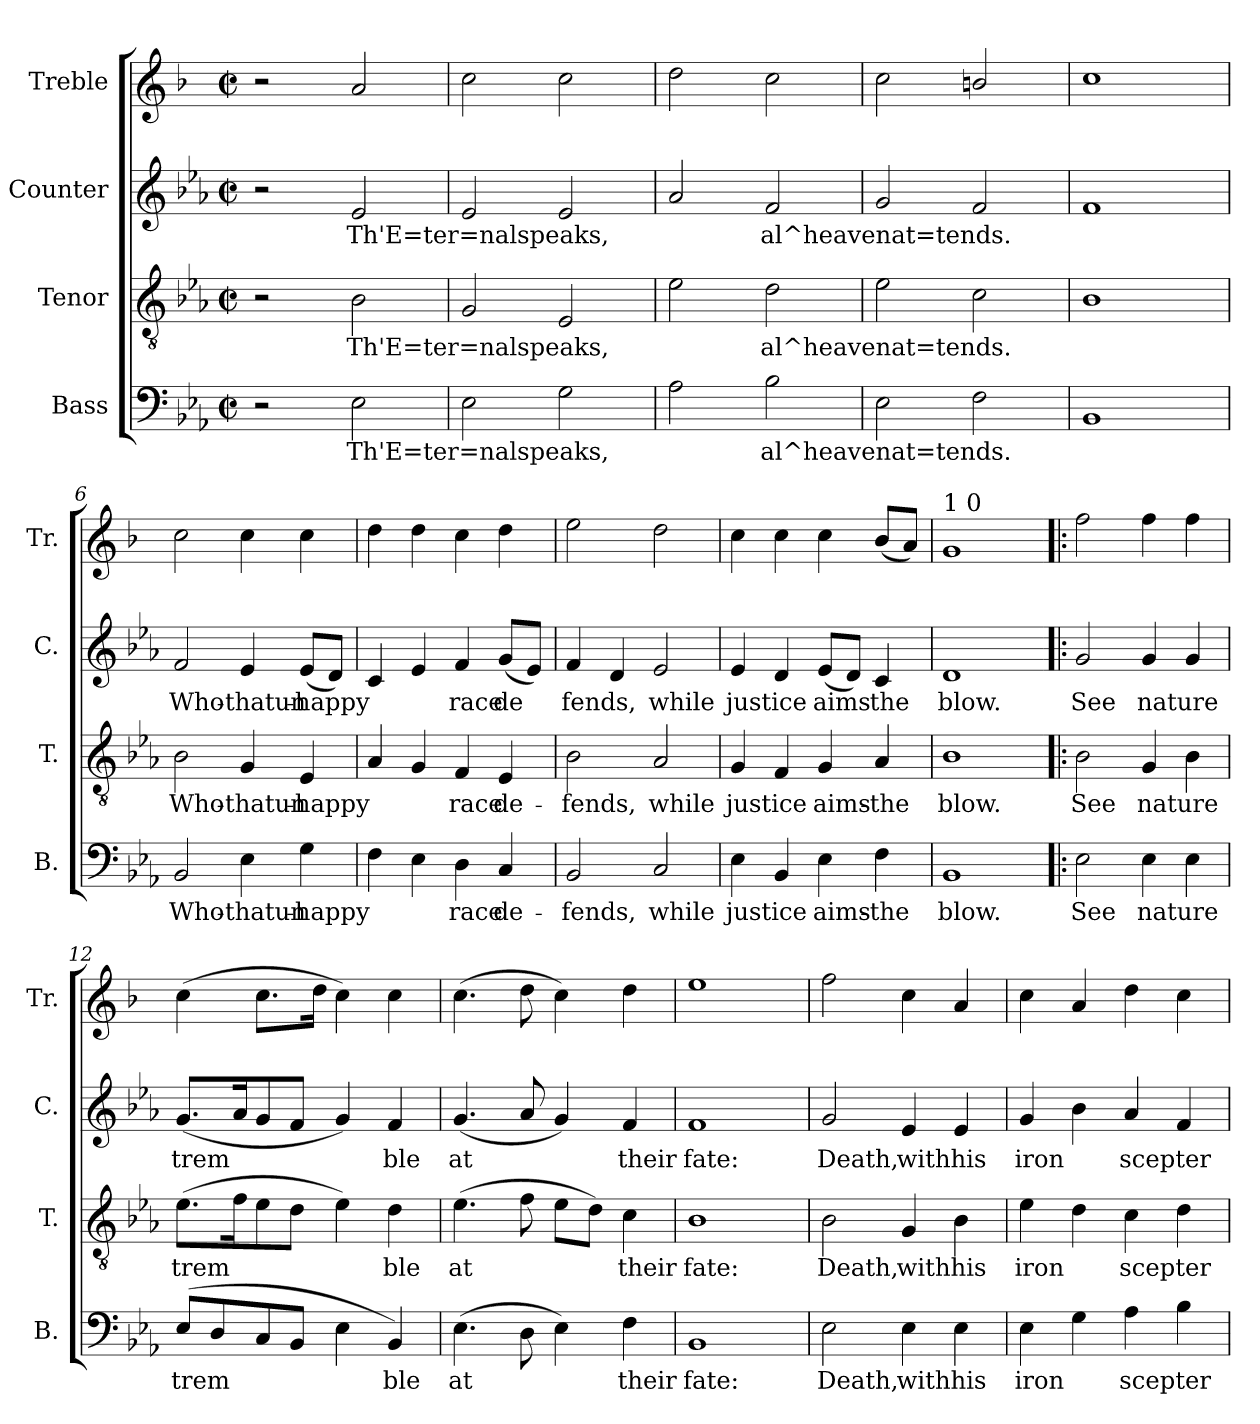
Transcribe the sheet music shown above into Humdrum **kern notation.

**kern	**text	**kern	**text	**kern	**text	**kern
*part4	*part4	*part3	*part3	*part2	*part2	*part1
*staff4	*staff4	*staff3	*staff3	*staff2	*staff2	*staff1
*I"Bass	*	*I"Tenor	*	*I"Counter	*	*I"Treble
*I'B.	*	*I'T.	*	*I'C.	*	*I'Tr.
!!LO:PB:g=z
*stria5	*	*stria5	*	*stria5	*	*stria5
*clefF4	*	*clefGv2	*	*clefG2	*	*clefG2
*	*	*	*	*	*	*ITrd1c2
*k[b-e-a-]	*	*k[b-e-a-]	*	*k[b-e-a-]	*	*k[b-e-a-]
*E-:	*	*E-:	*	*E-:	*	*E-:
*M2/2	*	*M2/2	*	*M2/2	*	*M2/2
*met(c|)	*	*met(c|)	*	*met(c|)	*	*met(c|)
=1	=1	=1	=1	=1	=1	=1
2r	.	2r	.	2r	.	2r
!	!LO:LY:a	!	!LO:LY:b	!	!LO:LY:b	!
2E-\	Th'E=ter=nalspeaks,	2B-\	Th'E=ter=nalspeaks,	2e-/	Th'E=ter=nalspeaks,	2g/
=2	=2	=2	=2	=2	=2	=2
!	!LO:LY:a	!	!LO:LY:b	!	!LO:LY:b	!
2E-\	.	2G/	.	2e-/	.	2b-\
!	!LO:LY:a	!	!LO:LY:b	!	!LO:LY:b	!
2G\	.	2E-/	.	2e-/	.	2b-\
=3	=3	=3	=3	=3	=3	=3
!	!LO:LY:a	!	!LO:LY:b	!	!LO:LY:b	!
2A-\	.	2e-\	.	2a-/	.	2cc\
!	!LO:LY:a	!	!LO:LY:b	!	!LO:LY:b	!
2B-\	al^heavenat=tends.	2d\	al^heavenat=tends.	2f/	al^heavenat=tends.	2b-\
=4	=4	=4	=4	=4	=4	=4
!	!LO:LY:a	!	!LO:LY:b	!	!LO:LY:b	!
2E-\	.	2e-\	.	2g/	.	2b-\
!	!LO:LY:a	!	!LO:LY:b	!	!LO:LY:b	!
2F\	.	2c\	.	2f/	.	2an/
=5	=5	=5	=5	=5	=5	=5
!	!LO:LY:a	!	!LO:LY:b	!	!LO:LY:b	!
1BB-	.	1B-	.	1f	.	1b-
=6	=6	=6	=6	=6	=6	=6
!	!LO:LY:a	!	!LO:LY:b	!	!LO:LY:b	!
2BB-/	Who-	2B-\	Who-	2f/	Who-	2b-\
!	!LO:LY:a	!	!LO:LY:b	!	!LO:LY:b	!
4E-\	-thatun-	4G/	-thatun-	4e-/	-thatun-	4b-\
!	!LO:LY:a	!	!LO:LY:b	!	!LO:LY:b	!
4G\	-happy	4E-/	-happy	(<8e-/L	-happy	4b-\
!	!	!	!	!	!LO:LY:b	!
.	.	.	.	8d/J)	.	.
=7	=7	=7	=7	=7	=7	=7
!	!LO:LY:a	!	!LO:LY:b	!	!LO:LY:b	!
4F\	.	4A-/	.	4c/	.	4cc\
!	!LO:LY:a	!	!LO:LY:b	!	!LO:LY:b	!
4E-\	.	4G/	.	4e-/	.	4cc\
!	!LO:LY:a	!	!LO:LY:b	!	!LO:LY:b	!
4D\	race	4F/	race	4f/	race	4b-\
!	!LO:LY:a	!	!LO:LY:b	!	!LO:LY:b	!
4C/	de-	4E-/	de-	(<8g/L	de-	4cc\
!	!	!	!	!	!LO:LY:b	!
.	.	.	.	8e-/J)	--	.
=8	=8	=8	=8	=8	=8	=8
!	!LO:LY:a	!	!LO:LY:b	!	!LO:LY:b	!
2BB-/	-fends,	2B-\	-fends,	4f/	-fends,	2dd\
!	!	!	!	!	!LO:LY:b	!
.	.	.	.	4d/	.	.
!	!LO:LY:a	!	!LO:LY:b	!	!LO:LY:b	!
2C/	while	2A-/	while	2e-/	while	2cc\
=9	=9	=9	=9	=9	=9	=9
!	!LO:LY:a	!	!LO:LY:b	!	!LO:LY:b	!
4E-\	justice	4G/	justice	4e-/	justice	4b-\
!	!LO:LY:a	!	!LO:LY:b	!	!LO:LY:b	!
4BB-/	.	4F/	.	4d/	.	4b-\
!	!LO:LY:a	!	!LO:LY:b	!	!LO:LY:b	!
4E-\	aims-	4G/	aims-	(<8e-/L	aims-	4b-\
!	!	!	!	!	!LO:LY:b	!
.	.	.	.	8d/J)	--	.
!	!LO:LY:a	!	!LO:LY:b	!	!LO:LY:b	!
4F\	-the	4A-/	-the	4c/	-the	(<8a-/L
.	.	.	.	.	.	8g/J)
!!LO:LB:g=z
=10	=10	=10	=10	=10	=10	=10
!	!	!	!	!	!	!LO:TX:a:t=1 0
!	!LO:LY:a	!	!LO:LY:b	!	!LO:LY:b	!
1BB-	blow.	1B-	blow.	1d	blow.	1f
=11!|:	=11!|:	=11!|:	=11!|:	=11!|:	=11!|:	=11!|:
!	!LO:LY:a	!	!LO:LY:b	!	!LO:LY:b	!
2E-\	See	2B-\	See	2g/	See	2ee-\
!	!LO:LY:a	!	!LO:LY:b	!	!LO:LY:b	!
4E-\	nature	4G/	nature	4g/	nature	4ee-\
!	!LO:LY:a	!	!LO:LY:b	!	!LO:LY:b	!
4E-\	.	4B-\	.	4g/	.	4ee-\
=12	=12	=12	=12	=12	=12	=12
!	!LO:LY:a	!	!LO:LY:b	!	!LO:LY:b	!
(<8E-/L	trem-	(>8.e-\L	trem-	(<8.g/L	trem-	(>4b-\
!	!LO:LY:a	!	!	!	!	!
8D/	--	.	.	.	.	.
!	!	!	!LO:LY:b	!	!LO:LY:b	!
.	.	16f\	--	16a-/	--	.
!	!LO:LY:a	!	!LO:LY:b	!	!LO:LY:b	!
8C/	--	8e-\	--	8g/	--	8.b-\L
!	!LO:LY:a	!	!LO:LY:b	!	!LO:LY:b	!
8BB-/J	--	8d\J	--	8f/J	--	.
.	.	.	.	.	.	16cc\J
!	!LO:LY:a	!	!LO:LY:b	!	!LO:LY:b	!
4E-\	--	4e-\)	--	4g/)	--	4b-\)
!	!LO:LY:a	!	!LO:LY:b	!	!LO:LY:b	!
4BB-/)	-ble	4d\	-ble	4f/	-ble	4b-\
=13	=13	=13	=13	=13	=13	=13
!	!LO:LY:a	!	!LO:LY:b	!	!LO:LY:b	!
(>4.E-\	at	(>4.e-\	at	(<4.g/	at	(>4.b-\
!	!LO:LY:a	!	!LO:LY:b	!	!LO:LY:b	!
8D\	.	8f\	.	8a-/	.	8cc\
!	!LO:LY:a	!	!LO:LY:b	!	!LO:LY:b	!
4E-\)	.	8e-\L	.	4g/)	.	4b-\)
!	!	!	!LO:LY:b	!	!	!
.	.	8d\J)	.	.	.	.
!	!LO:LY:a	!	!LO:LY:b	!	!LO:LY:b	!
4F\	their	4c\	their	4f/	their	4cc\
=14	=14	=14	=14	=14	=14	=14
!	!LO:LY:a	!	!LO:LY:b	!	!LO:LY:b	!
1BB-	fate:	1B-	fate:	1f	fate:	1dd
=15	=15	=15	=15	=15	=15	=15
!	!LO:LY:a	!	!LO:LY:b	!	!LO:LY:b	!
2E-\	Death,	2B-\	Death,	2g/	Death,	2ee-\
!	!LO:LY:a	!	!LO:LY:b	!	!LO:LY:b	!
4E-\	withhis	4G/	withhis	4e-/	withhis	4b-\
!	!LO:LY:a	!	!LO:LY:b	!	!LO:LY:b	!
4E-\	.	4B-\	.	4e-/	.	4g/
=16	=16	=16	=16	=16	=16	=16
!	!LO:LY:a	!	!LO:LY:b	!	!LO:LY:b	!
4E-\	iron	4e-\	iron	4g/	iron	4b-\
!	!LO:LY:a	!	!LO:LY:b	!	!LO:LY:b	!
4G\	.	4d\	.	4b-\	.	4g/
!	!LO:LY:a	!	!LO:LY:b	!	!LO:LY:b	!
4A-\	scepter	4c\	scepter	4a-/	scepter	4cc\
!	!LO:LY:a	!	!LO:LY:b	!	!LO:LY:b	!
4B-\	.	4d\	.	4f/	.	4b-\
=	=	=	=	=	=	=
*-	*-	*-	*-	*-	*-	*-
